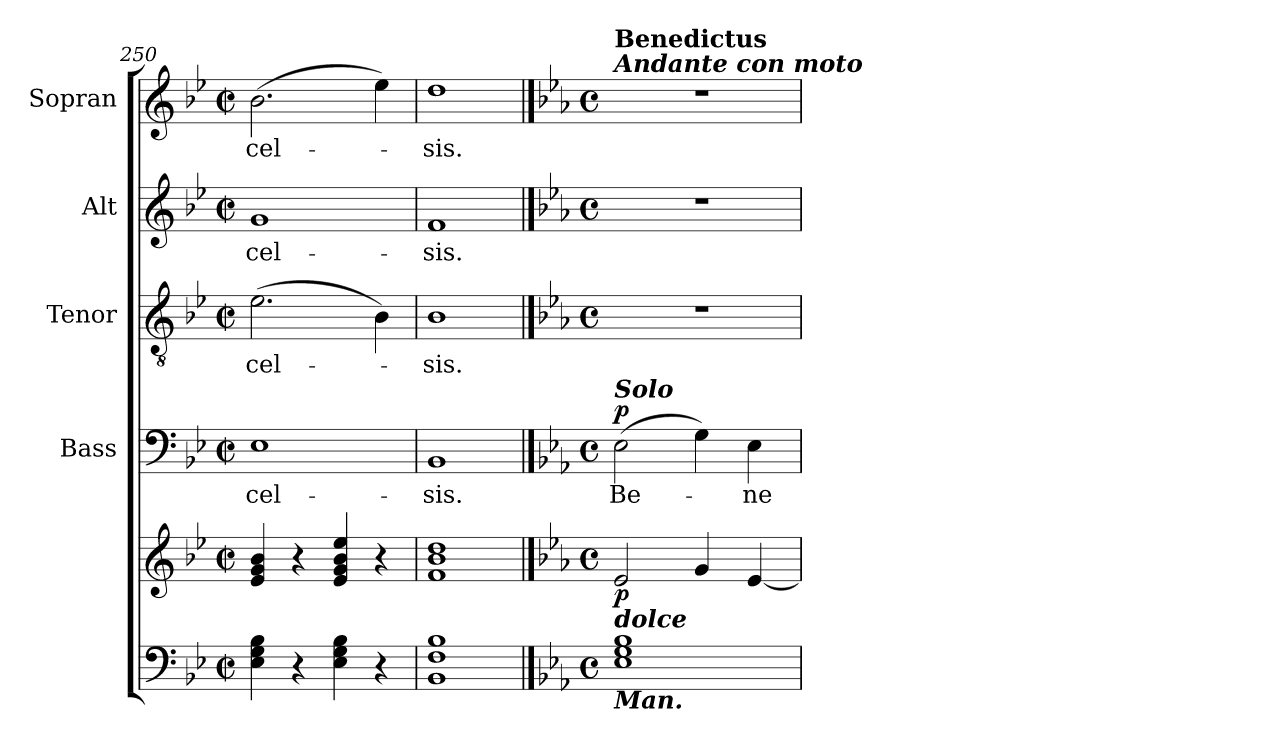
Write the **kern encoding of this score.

**kern	**kern	**dynam	**kern	**text	**dynam	**kern	**text	**kern	**text	**kern	**text
*part5	*part5	*part5	*part4	*part4	*part4	*part3	*part3	*part2	*part2	*part1	*part1
*staff6	*staff5	*staff5/6	*staff4	*staff4	*staff4	*staff3	*staff3	*staff2	*staff2	*staff1	*staff1
*	*	*	*I"Bass	*	*	*I"Tenor	*	*I"Alt	*	*I"Sopran	*
*	*	*	*I'B.	*	*	*I'T.	*	*I'A.	*	*I'S.	*
*clefF4	*clefG2	*	*clefF4	*	*	*clefGv2	*	*clefG2	*	*clefG2	*
*k[b-e-]	*k[b-e-]	*	*k[b-e-]	*	*	*k[b-e-]	*	*k[b-e-]	*	*k[b-e-]	*
*B-:	*B-:	*	*B-:	*	*	*B-:	*	*B-:	*	*B-:	*
*M2/2	*M2/2	*	*M2/2	*	*	*M2/2	*	*M2/2	*	*M2/2	*
*met(c|)	*met(c|)	*	*met(c|)	*	*	*met(c|)	*	*met(c|)	*	*met(c|)	*
=250	=250	=250	=250	=250	=250	=250	=250	=250	=250	=250	=250
!	!	!	!	!LO:LY:b	!	!	!LO:LY:b	!	!LO:LY:b	!	!LO:LY:b
4E-\ 4G\ 4B-\	4e-/ 4g/ 4b-/	.	1E-	-cel-	.	(>2.e-\	-cel-	1g	-cel-	(>2.b-\	-cel-
4r	4r	.	.	.	.	.	.	.	.	.	.
4E-\ 4G\ 4B-\	4e-/ 4g/ 4b-/ 4ee-/	.	.	.	.	.	.	.	.	.	.
4r	4r	.	.	.	.	4B-\)	.	.	.	4ee-\)	.
=251	=251	=251	=251	=251	=251	=251	=251	=251	=251	=251	=251
!	!	!	!	!LO:LY:b	!	!	!LO:LY:b	!	!LO:LY:b	!	!LO:LY:b
1BB- 1F 1B-	1f 1b- 1dd	.	1BB-	-sis.	.	1B-	-sis.	1f	-sis.	1dd	-sis.
!!LO:PB:g=z
==252	==252	==252	==252	==252	==252	==252	==252	==252	==252	==252	==252
*k[b-e-a-]	*k[b-e-a-]	*	*k[b-e-a-]	*	*	*k[b-e-a-]	*	*k[b-e-a-]	*	*k[b-e-a-]	*
*E-:	*E-:	*	*E-:	*	*	*E-:	*	*E-:	*	*E-:	*
*M4/4	*M4/4	*	*M4/4	*	*	*M4/4	*	*M4/4	*	*M4/4	*
*met(c)	*met(c)	*	*met(c)	*	*	*met(c)	*	*met(c)	*	*met(c)	*
*^	*	*	*	*	*	*	*	*	*	*	*
!	!	!	!	!	!	!	!	!	!	!	!LO:TX:a:Bi:t=Andante con moto	!
!	!	!	!	!	!	!	!	!	!	!	!LO:TX:a:B:t=Benedictus	!
!	!	!	!	!LO:TX:a:Bi:t=Solo	!	!	!	!	!	!	!	!
!	!	!LO:TX:b:Bi:t=dolce	!	!	!	!	!	!	!	!	!	!
!LO:TX:b:Bi:t=Man.	!	!	!	!	!	!	!	!	!	!	!	!
!	!	!	!LO:DY:b	!	!LO:LY:b	!LO:DY:a	!	!	!	!	!	!
1G 1B-	1E-	2e-/	p	(>2E-\	Be-	p	1r	.	1r	.	1r	.
.	.	4g/	.	4G\)	.	.	.	.	.	.	.	.
!	!	!	!	!	!LO:LY:b	!	!	!	!	!	!	!
.	.	[4e-/	.	4E-\	-ne-	.	.	.	.	.	.	.
*v	*v	*	*	*	*	*	*	*	*	*	*	*
=	=	=	=	=	=	=	=	=	=	=	=
*-	*-	*-	*-	*-	*-	*-	*-	*-	*-	*-	*-
